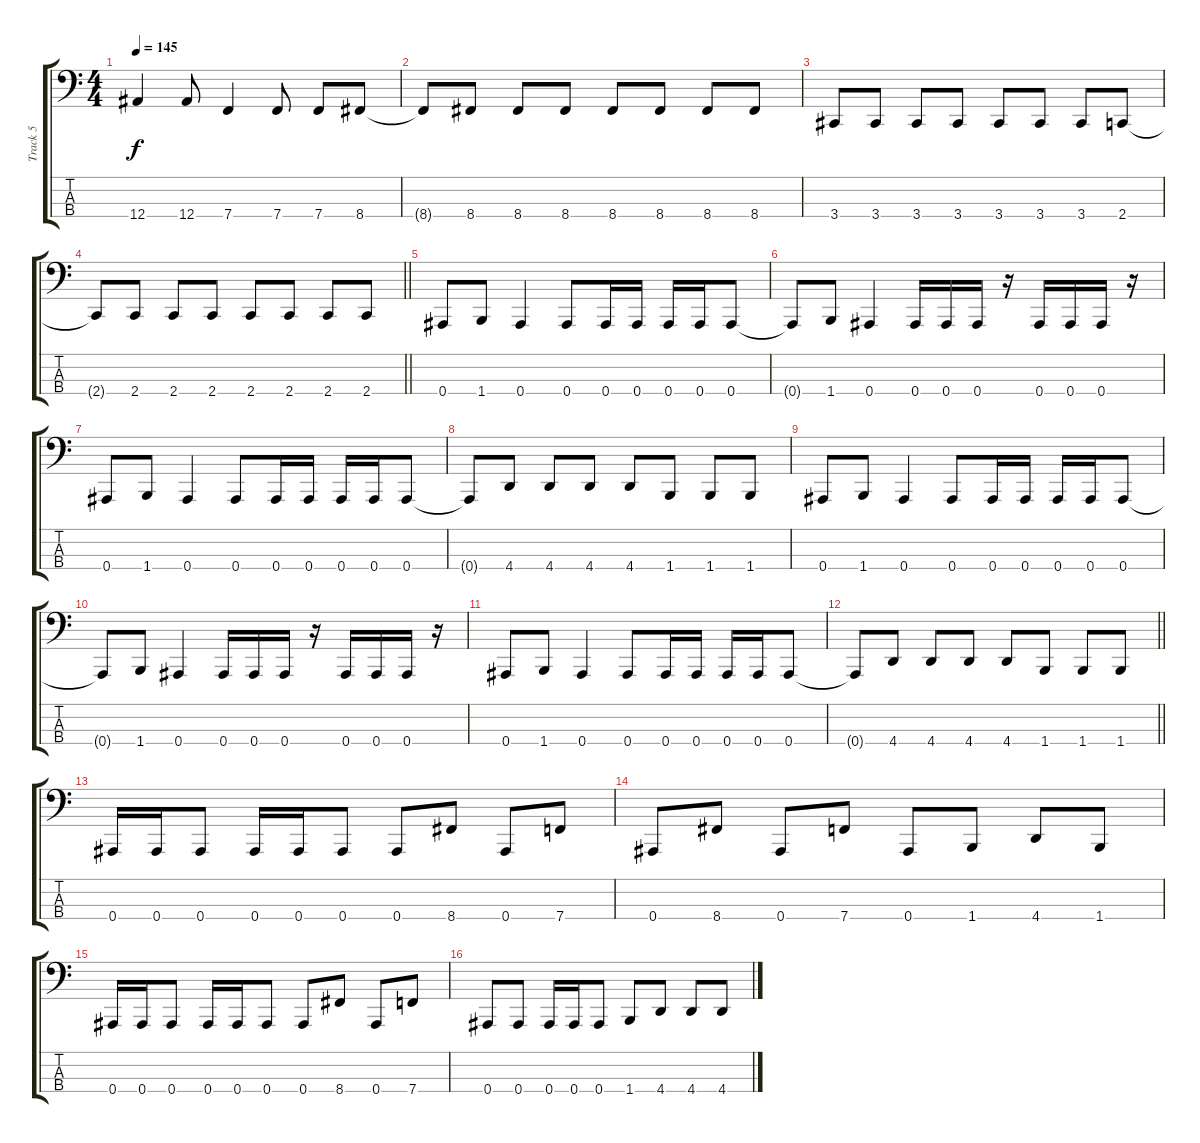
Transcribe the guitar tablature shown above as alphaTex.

\track ("Track 5" "Track 5") {instrument electricbasspick}
\staff {score tabs}
\tuning (Eb2 Bb1 F1 Bb0) {hide}
\ts (4 4)
\tempo 145
\clef f4
\ks c
12.4.4{dy f} 12.4.8 7.4.4 7.4.8 7.4.8 8.4.8 |
8.4{t}.8 8.4.8 8.4.8 8.4.8 8.4.8 8.4.8 8.4.8 8.4.8 |
3.4.8 3.4.8 3.4.8 3.4.8 3.4.8 3.4.8 3.4.8 2.4.8 |
\barLineRight lightlight
2.4{t}.8 2.4.8 2.4.8 2.4.8 2.4.8 2.4.8 2.4.8 2.4.8 |
\section ("" "")
0.4.8 1.4.8 0.4.4 0.4.8 0.4.16 0.4.16 0.4.16 0.4.16 0.4.8 |
0.4{t}.8 1.4.8 0.4.4 0.4.16 0.4.16 0.4.16 r.16 0.4.16 0.4.16 0.4.16 r.16 |
0.4.8 1.4.8 0.4.4 0.4.8 0.4.16 0.4.16 0.4.16 0.4.16 0.4.8 |
0.4{t}.8 4.4.8 4.4.8 4.4.8 4.4.8 1.4.8 1.4.8 1.4.8 |
0.4.8 1.4.8 0.4.4 0.4.8 0.4.16 0.4.16 0.4.16 0.4.16 0.4.8 |
0.4{t}.8 1.4.8 0.4.4 0.4.16 0.4.16 0.4.16 r.16 0.4.16 0.4.16 0.4.16 r.16 |
0.4.8 1.4.8 0.4.4 0.4.8 0.4.16 0.4.16 0.4.16 0.4.16 0.4.8 |
\barLineRight lightlight
0.4{t}.8 4.4.8 4.4.8 4.4.8 4.4.8 1.4.8 1.4.8 1.4.8 |
\section ("" "")
0.4.16 0.4.16 0.4.8 0.4.16 0.4.16 0.4.8 0.4.8 8.4.8 0.4.8 7.4.8 |
0.4.8 8.4.8 0.4.8 7.4.8 0.4.8 1.4.8 4.4.8 1.4.8 |
0.4.16 0.4.16 0.4.8 0.4.16 0.4.16 0.4.8 0.4.8 8.4.8 0.4.8 7.4.8 |
0.4.8 0.4.8 0.4.16 0.4.16 0.4.8 1.4.8 4.4.8 4.4.8 4.4.8
